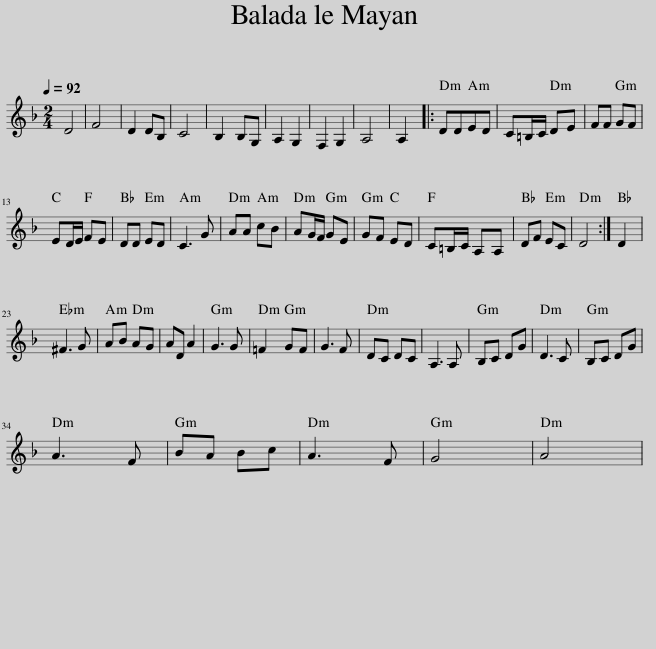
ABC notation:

X:1
L:1/8
Q:1/4=92
M:2/4
I:linebreak $
K:Dmin
V:1 treble
V:1
 D4 | F4 | D2 DB, | C4 | B,2 B,G, | %5
 A,2 G,2 | F,2 G,2 | A,4 | A,2 |: DDED | %10
 C=B,/C/ DE | FF GF |$ ED/E/ FE | DD ED | C3 G | %15
 AA cB | AG/F/ GE | GF ED | C=B,/C/ A,A, | DF EC | %20
 D4 :| D2 |$ ^F3 G | AB AG | AD A2 | %25
 G3 G | =F2 GF | G3 F | DC DC | A,3 A, | %30
 B,C DG | D3 C | B,C DG |$ A3 F | BA Bc | %35
 A3 F | G4 | A4 | %38
